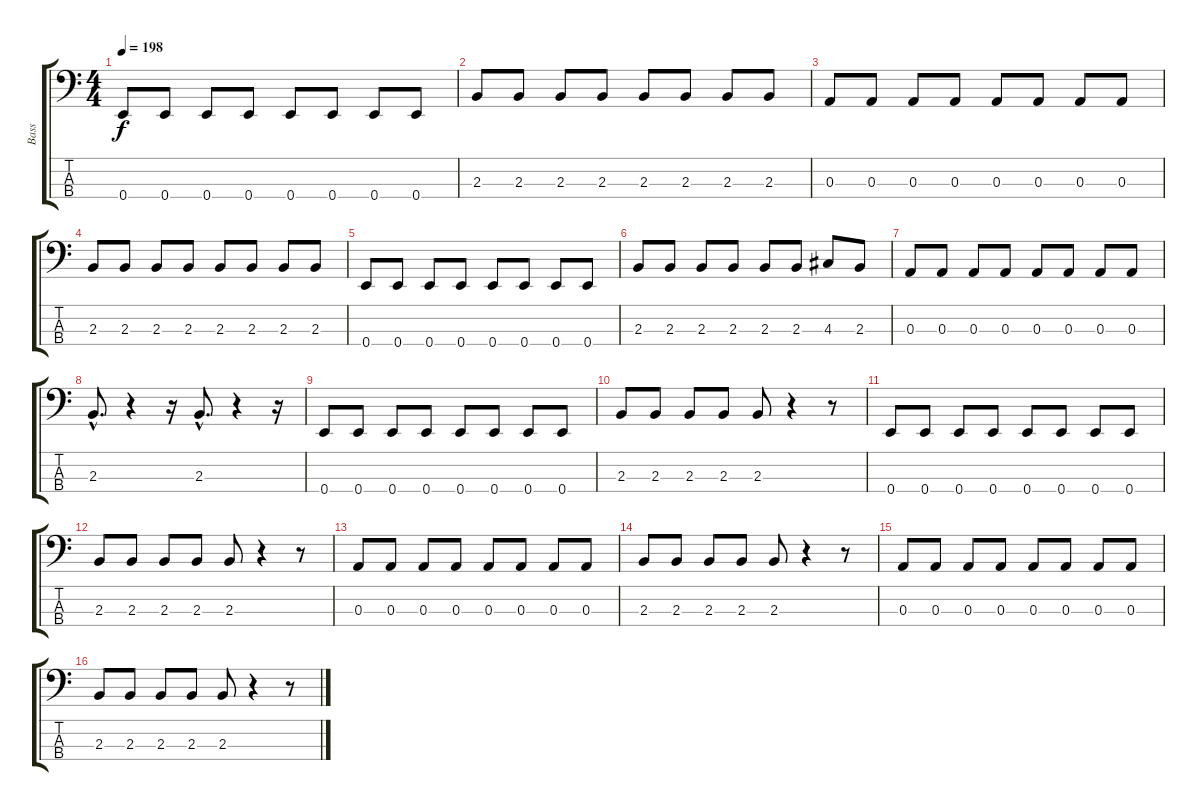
\track ("Bass" "Bass") {instrument electricbassfinger}
\staff {score tabs}
\tuning (G2 D2 A1 E1) {hide}
\ts (4 4)
\tempo 198
\clef f4
\ks c
0.4.8{dy f} 0.4.8 0.4.8 0.4.8 0.4.8 0.4.8 0.4.8 0.4.8 |
2.3.8 2.3.8 2.3.8 2.3.8 2.3.8 2.3.8 2.3.8 2.3.8 |
0.3.8 0.3.8 0.3.8 0.3.8 0.3.8 0.3.8 0.3.8 0.3.8 |
2.3.8 2.3.8 2.3.8 2.3.8 2.3.8 2.3.8 2.3.8 2.3.8 |
0.4.8 0.4.8 0.4.8 0.4.8 0.4.8 0.4.8 0.4.8 0.4.8 |
2.3.8 2.3.8 2.3.8 2.3.8 2.3.8 2.3.8 4.3.8 2.3.8 |
0.3.8 0.3.8 0.3.8 0.3.8 0.3.8 0.3.8 0.3.8 0.3.8 |
2.3{hac}.8{d} r.4 r.16 2.3{hac}.8{d} r.4 r.16 |
0.4.8 0.4.8 0.4.8 0.4.8 0.4.8 0.4.8 0.4.8 0.4.8 |
2.3.8 2.3.8 2.3.8 2.3.8 2.3.8 r.4 r.8 |
0.4.8 0.4.8 0.4.8 0.4.8 0.4.8 0.4.8 0.4.8 0.4.8 |
2.3.8 2.3.8 2.3.8 2.3.8 2.3.8 r.4 r.8 |
0.3.8 0.3.8 0.3.8 0.3.8 0.3.8 0.3.8 0.3.8 0.3.8 |
2.3.8 2.3.8 2.3.8 2.3.8 2.3.8 r.4 r.8 |
0.3.8 0.3.8 0.3.8 0.3.8 0.3.8 0.3.8 0.3.8 0.3.8 |
2.3.8 2.3.8 2.3.8 2.3.8 2.3.8 r.4 r.8
